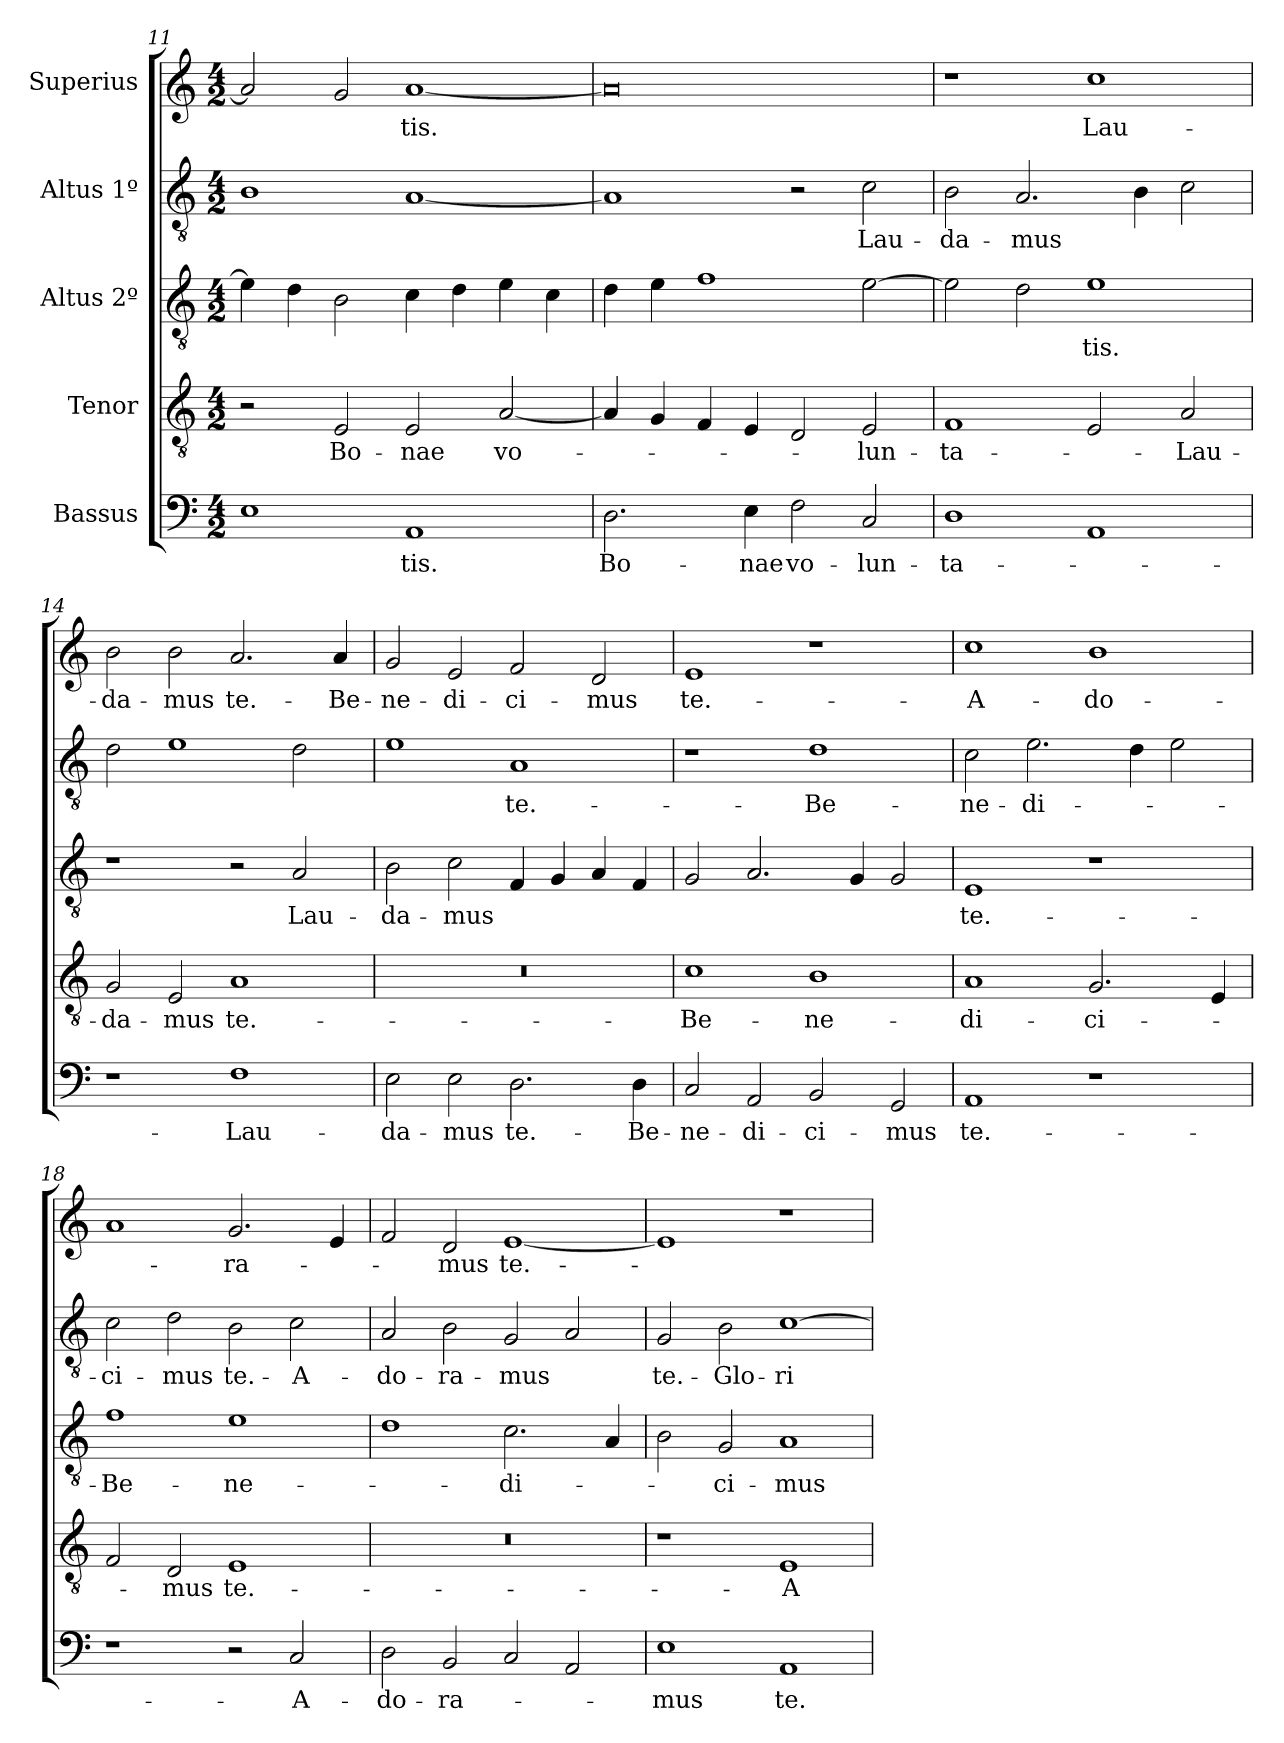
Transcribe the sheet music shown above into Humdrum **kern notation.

**kern	**text	**kern	**text	**kern	**text	**kern	**text	**kern	**text
*part5	*part5	*part4	*part4	*part3	*part3	*part2	*part2	*part1	*part1
*staff5	*staff5	*staff4	*staff4	*staff3	*staff3	*staff2	*staff2	*staff1	*staff1
*I"Bassus	*	*I"Tenor	*	*I"Altus 2º	*	*I"Altus 1º	*	*I"Superius	*
*clefF4	*	*clefGv2	*	*clefGv2	*	*clefGv2	*	*clefG2	*
*k[]	*	*k[]	*	*k[]	*	*k[]	*	*k[]	*
*M4/2	*	*M4/2	*	*M4/2	*	*M4/2	*	*M4/2	*
=11	=11	=11	=11	=11	=11	=11	=11	=11	=11
1E\	.	2r	.	4e\]	.	1B\	.	2a/]	.
.	.	.	.	4d\	.	.	.	.	.
.	.	2E/	Bo-	2B\	.	.	.	2g/	.
1AA/	-tis.	2E/	-nae	4c\	.	[1A/	.	[1a/	-tis.
.	.	.	.	4d\	.	.	.	.	.
.	.	[2A/	vo-	4e\	.	.	.	.	.
.	.	.	.	4c\	.	.	.	.	.
=12	=12	=12	=12	=12	=12	=12	=12	=12	=12
2.D\	Bo-	4A/]	.	4d\	.	1A/]	.	0a/]	.
.	.	4G/	.	4e\	.	.	.	.	.
.	.	4F/	.	1f\	.	.	.	.	.
4E\	-nae	4E/	.	.	.	.	.	.	.
2F\	vo-	2D/	.	.	.	2r	.	.	.
2C/	-lun-	2E/	-lun-	[2e\	.	2c\	Lau-	.	.
=13	=13	=13	=13	=13	=13	=13	=13	=13	=13
1D\	-ta-	1F/	-ta-	2e\]	.	2B\	-da-	1r	.
.	.	.	.	2d\	.	2.A/	-mus	.	.
1AA/	.	2E/	.	1e\	-tis.	.	.	1cc\	Lau-
.	.	.	.	.	.	4B\	.	.	.
.	.	2A/	-Lau-	.	.	2c\	.	.	.
=14	=14	=14	=14	=14	=14	=14	=14	=14	=14
1r	.	2G/	-da-	1r	.	2d\	.	2b\	-da-
.	.	2E/	-mus	.	.	1e\	.	2b\	-mus
1F\	-Lau-	1A/	te.-	2r	.	.	.	2.a/	te.-
.	.	.	.	2A/	Lau-	2d\	.	.	.
.	.	.	.	.	.	.	.	4a/	Be-
=15	=15	=15	=15	=15	=15	=15	=15	=15	=15
2E\	-da-	0r	.	2B\	-da-	1e\	.	2g/	-ne-
2E\	-mus	.	.	2c\	-mus	.	.	2e/	-di-
2.D\	te.-	.	.	4F/	.	1A/	te.-	2f/	-ci-
.	.	.	.	4G/	.	.	.	.	.
.	.	.	.	4A/	.	.	.	2d/	-mus
4D\	Be-	.	.	4F/	.	.	.	.	.
=16	=16	=16	=16	=16	=16	=16	=16	=16	=16
2C/	-ne-	1c\	Be-	2G/	.	1r	.	1e/	te.-
2AA/	-di-	.	.	2.A/	.	.	.	.	.
2BB/	-ci-	1B\	-ne-	.	.	1d\	Be-	1r	.
.	.	.	.	4G/	.	.	.	.	.
2GG/	-mus	.	.	2G/	.	.	.	.	.
=17	=17	=17	=17	=17	=17	=17	=17	=17	=17
1AA/	te.-	1A/	-di-	1E/	te.-	2c\	-ne-	1cc\	A-
.	.	.	.	.	.	2.e\	-di-	.	.
1r	.	2.G/	-ci-	1r	.	.	.	1b\	-do-
.	.	.	.	.	.	4d\	.	.	.
.	.	.	.	.	.	2e\	.	.	.
.	.	4E/	.	.	.	.	.	.	.
=18	=18	=18	=18	=18	=18	=18	=18	=18	=18
1r	.	2F/	.	1f\	Be-	2c\	-ci-	1a/	.
.	.	2D/	-mus	.	.	2d\	-mus	.	.
2r	.	1E/	te.-	1e\	-ne-	2B\	te.-	2.g/	-ra-
2C/	A-	.	.	.	.	2c\	A-	.	.
.	.	.	.	.	.	.	.	4e/	.
=19	=19	=19	=19	=19	=19	=19	=19	=19	=19
2D\	-do-	0r	.	1d\	.	2A/	-do-	2f/	.
2BB/	-ra-	.	.	.	.	2B\	-ra-	2d/	-mus
2C/	.	.	.	2.c\	-di-	2G/	-mus	[1e/	te.-
2AA/	.	.	.	.	.	2A/	.	.	.
.	.	.	.	4A/	.	.	.	.	.
=20	=20	=20	=20	=20	=20	=20	=20	=20	=20
1E\	-mus	1r	.	2B\	.	2G/	te.-	1e/]	.
.	.	.	.	2G/	-ci-	2B\	Glo-	.	.
1AA/	te.-	1E/	A-	1A/	-mus	[1c\	-ri-	1r	.
=	=	=	=	=	=	=	=	=	=
*-	*-	*-	*-	*-	*-	*-	*-	*-	*-
